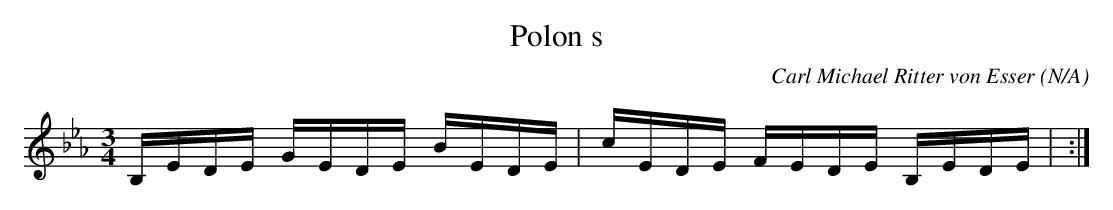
X:1
T:Polon s
C:Carl Michael Ritter von Esser
O:N/A
M:3/4
L:1/16
K:Eb
 B,EDE GEDE BEDE |cEDE FEDE B,EDE |  :|
